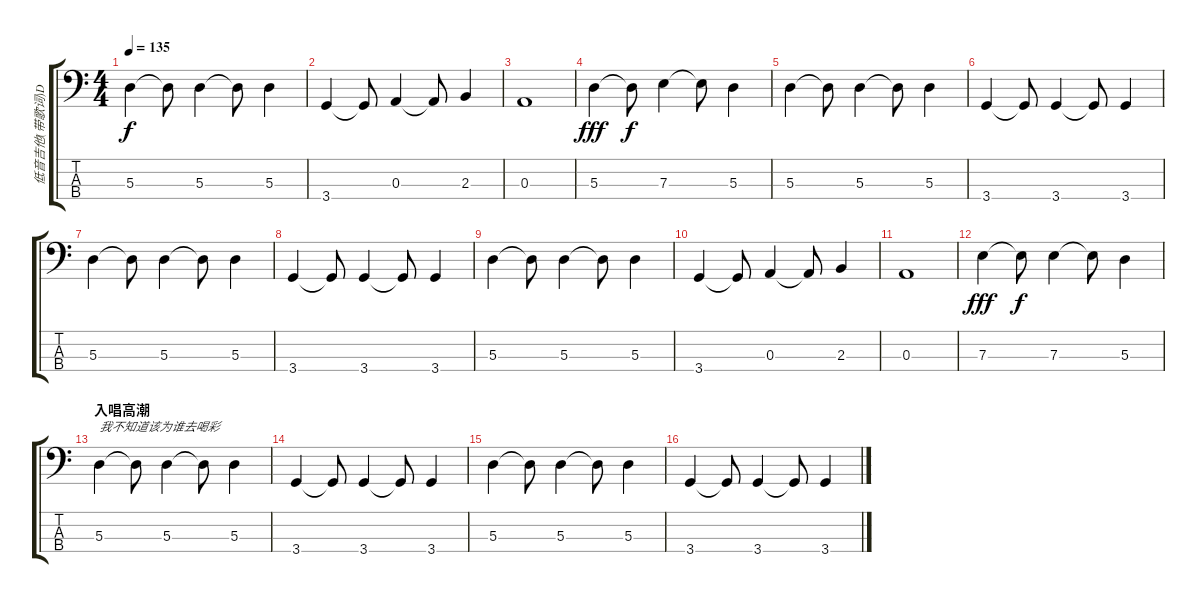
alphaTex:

\track ("低音吉他(带歌词)DESIGN CEO" "低音吉他(带歌词)D") {instrument electricbassfinger}
\staff {score tabs}
\tuning (G2 D2 A1 E1) {hide}
\ts (4 4)
\tempo 135
\clef f4
\ks c
5.3.4{dy f} 5.3{t}.8 5.3.4 5.3{t}.8 5.3.4 |
3.4.4 3.4{t}.8 0.3.4 0.3{t}.8 2.3.4 |
0.3.1 |
5.3.4{dy fff} 5.3{t}.8{dy f} 7.3.4 7.3{t}.8 5.3.4 |
5.3.4 5.3{t}.8 5.3.4 5.3{t}.8 5.3.4 |
3.4.4 3.4{t}.8 3.4.4 3.4{t}.8 3.4.4 |
5.3.4 5.3{t}.8 5.3.4 5.3{t}.8 5.3.4 |
3.4.4 3.4{t}.8 3.4.4 3.4{t}.8 3.4.4 |
5.3.4 5.3{t}.8 5.3.4 5.3{t}.8 5.3.4 |
3.4.4 3.4{t}.8 0.3.4 0.3{t}.8 2.3.4 |
0.3.1 |
7.3.4{dy fff} 7.3{t}.8{dy f} 7.3.4 7.3{t}.8 5.3.4 |
\section ("" "入唱高潮")
5.3.4{txt "我不知道该为谁去喝彩"} 5.3{t}.8 5.3.4 5.3{t}.8 5.3.4 |
3.4.4 3.4{t}.8 3.4.4 3.4{t}.8 3.4.4 |
5.3.4 5.3{t}.8 5.3.4 5.3{t}.8 5.3.4 |
3.4.4 3.4{t}.8 3.4.4 3.4{t}.8 3.4.4
